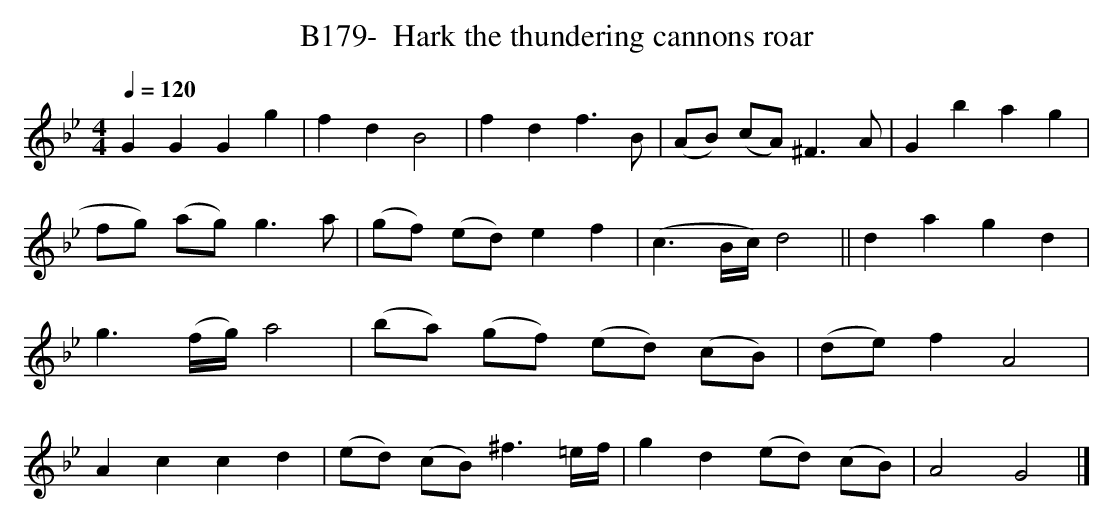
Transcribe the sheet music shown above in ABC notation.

X:1
T:B179-  Hark the thundering cannons roar
Q:1/4=120
L:1/4
M:4/4
K:Gm
GGGg|fdB2|fdf3/2B/2|(A/2B/2) (c/2A/2)^F3/2A/2|\
Gbag|(^rf/2g/2) (a/2g/2)g3/2a/2|(g/2f/2) (e/2d/2)ef|\
(c3/2 B/4c/4)d2||dagd|g3/2 (f/4g/4)a2|\
(b/2a/2) (g/2f/2) (e/2d/2) (c/2B/2)|\
(d/2e/2)fA2|Accd|(e/2d/2) (c/2B/2) ^f3/2 =e/4f/4|\
gd(e/2d/2) (c/2B/2)|A2G2|]
